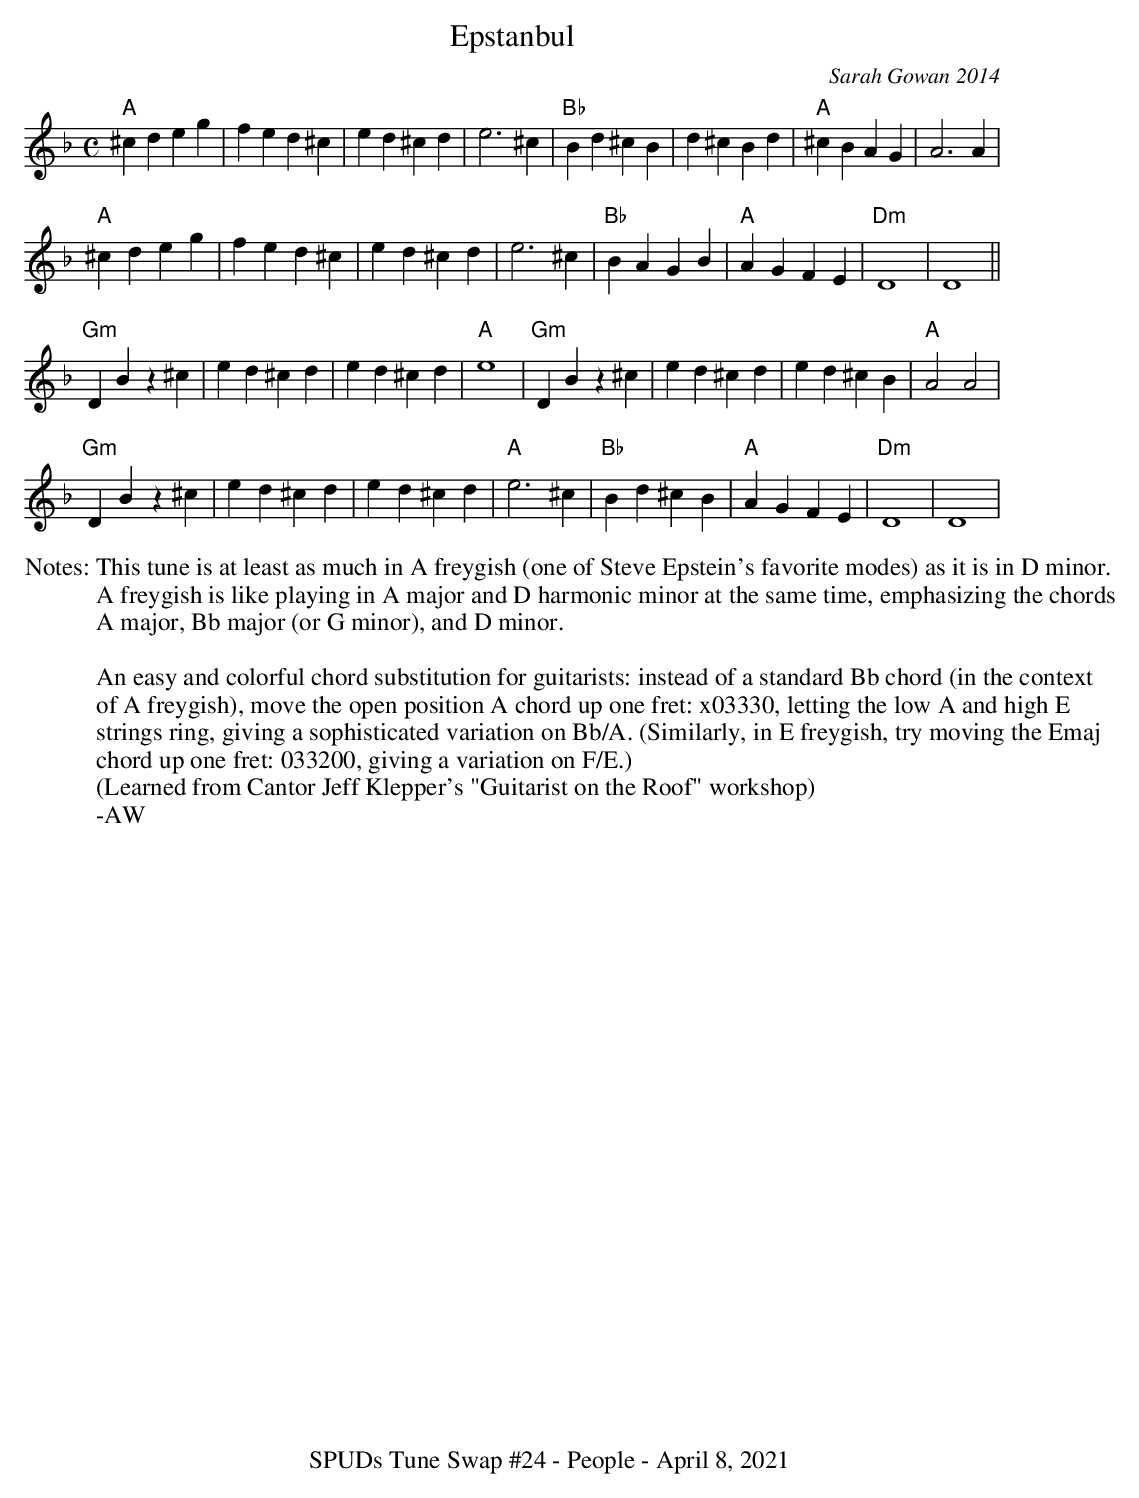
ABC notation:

X:1
T:Epstanbul
C:Sarah Gowan 2014
M:C
L:1/4
K:Dm
"A"^cdeg |fed^c| ed^cd|e3 ^c|"Bb"Bd^cB |d^cBd |"A"^cBAG |A3 A|
"A"^cdeg |fed^c| ed^cd|e3 ^c|"Bb"BAGB |"A"AGFE|"Dm"D4|D4||
"Gm"D Bz ^c |ed^cd|ed^cd |"A"e4|"Gm"D Bz ^c |ed^cd|ed^cB  |"A"A2A2|
"Gm"D Bz ^c |ed^cd|ed^cd |"A"e3^c|"Bb"Bd^cB |"A"AGFE|"Dm"D4 |D4|
